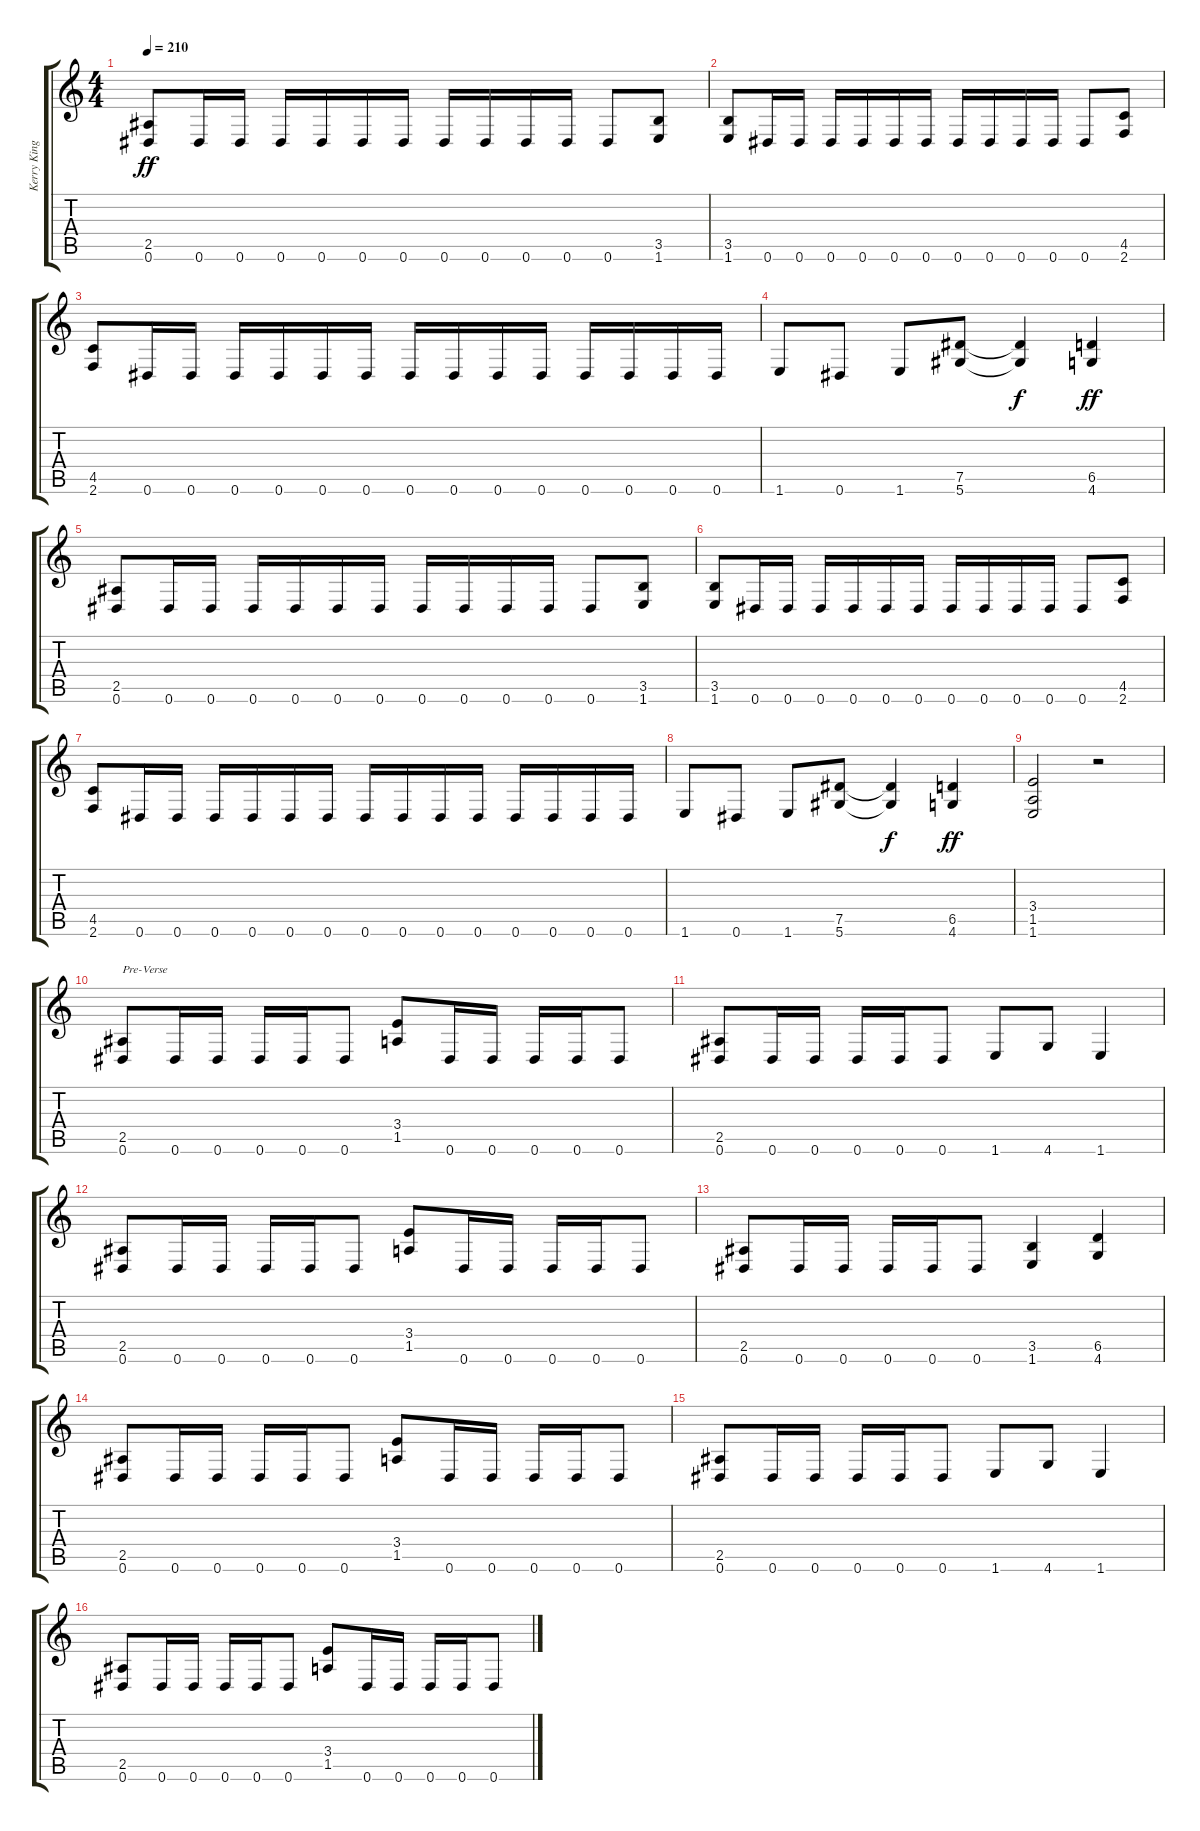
\track ("Kerry King" "Kerry King") {instrument distortionguitar}
\staff {score tabs}
\tuning (Eb4 Bb3 Gb3 Db3 Ab2 Eb2) {hide}
\ts (4 4)
\tempo 210
\clef g2
\ks c
(2.5 0.6).8{dy ff} 0.6.16 0.6.16 0.6.16 0.6.16 0.6.16 0.6.16 0.6.16 0.6.16 0.6.16 0.6.16 0.6.8 (3.5 1.6).8 |
(3.5 1.6).8 0.6.16 0.6.16 0.6.16 0.6.16 0.6.16 0.6.16 0.6.16 0.6.16 0.6.16 0.6.16 0.6.8 (4.5 2.6).8 |
(4.5 2.6).8 0.6.16 0.6.16 0.6.16 0.6.16 0.6.16 0.6.16 0.6.16 0.6.16 0.6.16 0.6.16 0.6.16 0.6.16 0.6.16 0.6.16 |
1.6.8 0.6.8 1.6.8 (7.5 5.6).8 (7.5{t} 5.6{t}).4{dy f} (6.5 4.6).4{dy ff} |
(2.5 0.6).8 0.6.16 0.6.16 0.6.16 0.6.16 0.6.16 0.6.16 0.6.16 0.6.16 0.6.16 0.6.16 0.6.8 (3.5 1.6).8 |
(3.5 1.6).8 0.6.16 0.6.16 0.6.16 0.6.16 0.6.16 0.6.16 0.6.16 0.6.16 0.6.16 0.6.16 0.6.8 (4.5 2.6).8 |
(4.5 2.6).8 0.6.16 0.6.16 0.6.16 0.6.16 0.6.16 0.6.16 0.6.16 0.6.16 0.6.16 0.6.16 0.6.16 0.6.16 0.6.16 0.6.16 |
1.6.8 0.6.8 1.6.8 (7.5 5.6).8 (7.5{t} 5.6{t}).4{dy f} (6.5 4.6).4{dy ff} |
(3.4 1.5 1.6).2 r.2 |
(2.5 0.6).8{txt "Pre-Verse"} 0.6.16 0.6.16 0.6.16 0.6.16 0.6.8 (3.4 1.5).8 0.6.16 0.6.16 0.6.16 0.6.16 0.6.8 |
(2.5 0.6).8 0.6.16 0.6.16 0.6.16 0.6.16 0.6.8 1.6.8 4.6.8 1.6.4 |
(2.5 0.6).8 0.6.16 0.6.16 0.6.16 0.6.16 0.6.8 (3.4 1.5).8 0.6.16 0.6.16 0.6.16 0.6.16 0.6.8 |
(2.5 0.6).8 0.6.16 0.6.16 0.6.16 0.6.16 0.6.8 (3.5 1.6).4 (6.5 4.6).4 |
(2.5 0.6).8 0.6.16 0.6.16 0.6.16 0.6.16 0.6.8 (3.4 1.5).8 0.6.16 0.6.16 0.6.16 0.6.16 0.6.8 |
(2.5 0.6).8 0.6.16 0.6.16 0.6.16 0.6.16 0.6.8 1.6.8 4.6.8 1.6.4 |
(2.5 0.6).8 0.6.16 0.6.16 0.6.16 0.6.16 0.6.8 (3.4 1.5).8 0.6.16 0.6.16 0.6.16 0.6.16 0.6.8
